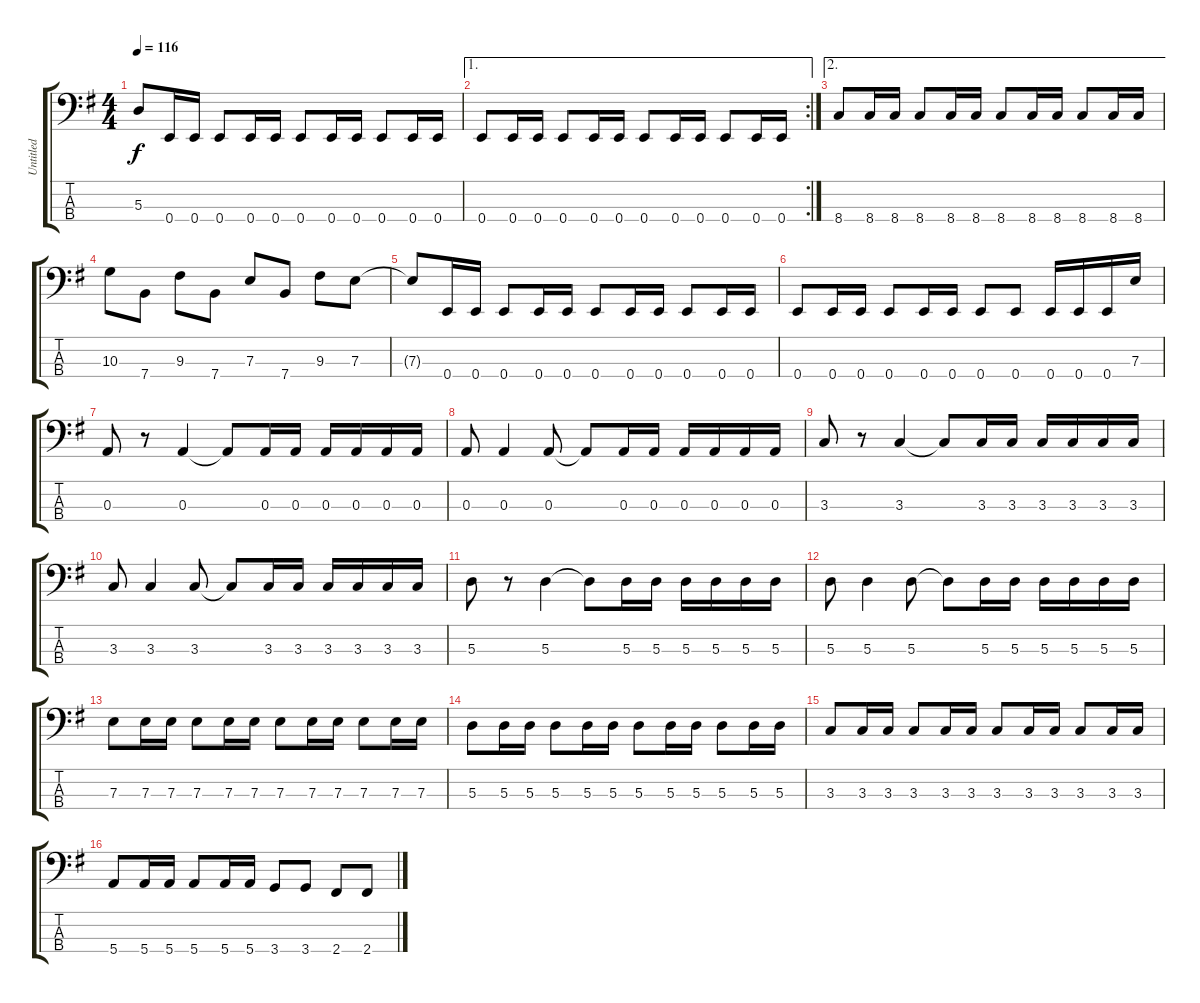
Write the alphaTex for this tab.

\track ("Untitled" "Untitled") {instrument electricbassfinger}
\staff {score tabs}
\tuning (G2 D2 A1 E1) {hide}
\ts (4 4)
\tempo 116
\clef f4
\ks g
5.3.8{dy f} 0.4.16 0.4.16 0.4.8 0.4.16 0.4.16 0.4.8 0.4.16 0.4.16 0.4.8 0.4.16 0.4.16 |
\ae 1
\rc 2
0.4.8 0.4.16 0.4.16 0.4.8 0.4.16 0.4.16 0.4.8 0.4.16 0.4.16 0.4.8 0.4.16 0.4.16 |
\ae 2
8.4.8 8.4.16 8.4.16 8.4.8 8.4.16 8.4.16 8.4.8 8.4.16 8.4.16 8.4.8 8.4.16 8.4.16 |
10.3.8 7.4.8 9.3.8 7.4.8 7.3.8 7.4.8 9.3.8 7.3.8 |
7.3{t}.8 0.4.16 0.4.16 0.4.8 0.4.16 0.4.16 0.4.8 0.4.16 0.4.16 0.4.8 0.4.16 0.4.16 |
0.4.8 0.4.16 0.4.16 0.4.8 0.4.16 0.4.16 0.4.8 0.4.8 0.4.16 0.4.16 0.4.16 7.3.16 |
0.3.8 r.8 0.3.4 0.3{t}.8 0.3.16 0.3.16 0.3.16 0.3.16 0.3.16 0.3.16 |
0.3.8 0.3.4 0.3.8 0.3{t}.8 0.3.16 0.3.16 0.3.16 0.3.16 0.3.16 0.3.16 |
3.3.8 r.8 3.3.4 3.3{t}.8 3.3.16 3.3.16 3.3.16 3.3.16 3.3.16 3.3.16 |
3.3.8 3.3.4 3.3.8 3.3{t}.8 3.3.16 3.3.16 3.3.16 3.3.16 3.3.16 3.3.16 |
5.3.8 r.8 5.3.4 5.3{t}.8 5.3.16 5.3.16 5.3.16 5.3.16 5.3.16 5.3.16 |
5.3.8 5.3.4 5.3.8 5.3{t}.8 5.3.16 5.3.16 5.3.16 5.3.16 5.3.16 5.3.16 |
7.3.8 7.3.16 7.3.16 7.3.8 7.3.16 7.3.16 7.3.8 7.3.16 7.3.16 7.3.8 7.3.16 7.3.16 |
5.3.8 5.3.16 5.3.16 5.3.8 5.3.16 5.3.16 5.3.8 5.3.16 5.3.16 5.3.8 5.3.16 5.3.16 |
3.3.8 3.3.16 3.3.16 3.3.8 3.3.16 3.3.16 3.3.8 3.3.16 3.3.16 3.3.8 3.3.16 3.3.16 |
5.4.8 5.4.16 5.4.16 5.4.8 5.4.16 5.4.16 3.4.8 3.4.8 2.4.8 2.4.8
